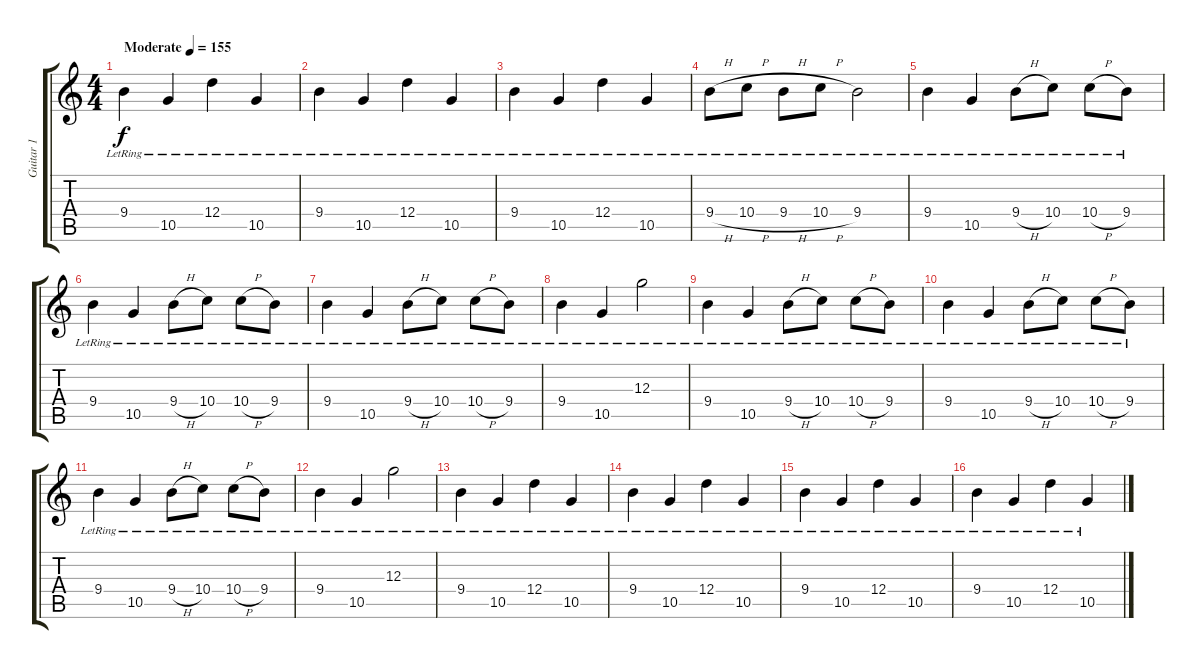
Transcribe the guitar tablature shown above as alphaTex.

\track ("Guitar 1" "Guitar 1") {instrument electricguitarclean}
\staff {score tabs}
\tuning (E4 B3 G3 D3 A2 E2) {hide}
\ts (4 4)
\tempo (155 "Moderate")
\clef g2
\ks c
9.4{lr}.4{dy f instrument electricguitarclean} 10.5{lr}.4 12.4{lr}.4 10.5{lr}.4 |
9.4{lr}.4 10.5{lr}.4 12.4{lr}.4 10.5{lr}.4 |
9.4{lr}.4 10.5{lr}.4 12.4{lr}.4 10.5{lr}.4 |
9.4{h lr}.8 10.4{h lr}.8 9.4{h lr}.8 10.4{h lr}.8 9.4{lr}.2 |
9.4{lr}.4 10.5{lr}.4 9.4{h lr}.8 10.4{lr}.8 10.4{h lr}.8 9.4{lr}.8 |
9.4{lr}.4 10.5{lr}.4 9.4{h lr}.8 10.4{lr}.8 10.4{h lr}.8 9.4{lr}.8 |
9.4{lr}.4 10.5{lr}.4 9.4{h lr}.8 10.4{lr}.8 10.4{h lr}.8 9.4{lr}.8 |
9.4{lr}.4 10.5{lr}.4 12.3{lr}.2 |
9.4{lr}.4 10.5{lr}.4 9.4{h lr}.8 10.4{lr}.8 10.4{h lr}.8 9.4{lr}.8 |
9.4{lr}.4 10.5{lr}.4 9.4{h lr}.8 10.4{lr}.8 10.4{h lr}.8 9.4{lr}.8 |
9.4{lr}.4 10.5{lr}.4 9.4{h lr}.8 10.4{lr}.8 10.4{h lr}.8 9.4{lr}.8 |
9.4{lr}.4 10.5{lr}.4 12.3{lr}.2 |
9.4{lr}.4 10.5{lr}.4 12.4{lr}.4 10.5{lr}.4 |
9.4{lr}.4 10.5{lr}.4 12.4{lr}.4 10.5{lr}.4 |
9.4{lr}.4 10.5{lr}.4 12.4{lr}.4 10.5{lr}.4 |
9.4{lr}.4 10.5{lr}.4 12.4{lr}.4 10.5{lr}.4
